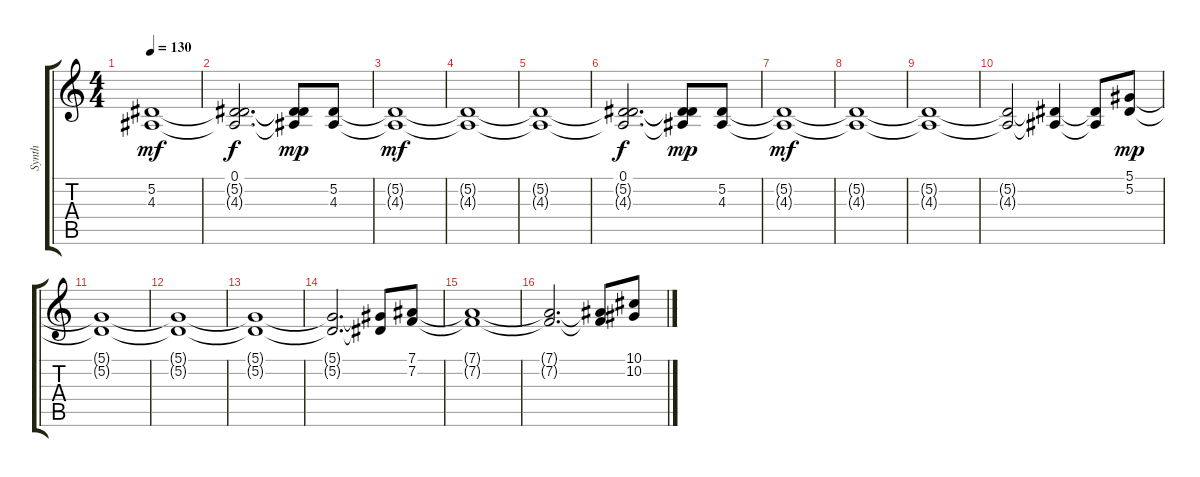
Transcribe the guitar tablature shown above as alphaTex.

\track ("Synth" "Synth") {instrument stringensemble1}
\staff {score tabs}
\tuning (Eb4 Bb3 Gb3 Db3 Ab2 Eb2) {hide}
\ts (4 4)
\tempo 130
\clef g2
\ks c
(5.2{t} 4.3{t}).1{dy mf} |
(0.1 5.2{t} 4.3{t}).2{d dy f} (0.1{t} 5.2{t} 4.3{t}).8{dy mp} (5.2 4.3).8 |
(5.2{t} 4.3{t}).1{dy mf} |
(5.2{t} 4.3{t}).1 |
(5.2{t} 4.3{t}).1 |
(0.1 5.2{t} 4.3{t}).2{d dy f} (0.1{t} 5.2{t} 4.3{t}).8{dy mp} (5.2 4.3).8 |
(5.2{t} 4.3{t}).1{dy mf} |
(5.2{t} 4.3{t}).1 |
(5.2{t} 4.3{t}).1 |
(5.2{t} 4.3{t}).2 (5.2{t} 4.3{t}).4 (5.2{t} 4.3{t}).8 (5.1 5.2).8{dy mp instrument choiraahs} |
(5.1{t} 5.2{t}).1 |
(5.1{t} 5.2{t}).1 |
(5.1{t} 5.2{t}).1 |
(5.1{t} 5.2{t}).2{d} (5.1{t} 5.2{t}).8 (7.1 7.2).8 |
(7.1{t} 7.2{t}).1 |
(7.1{t} 7.2{t}).2{d} (7.1{t} 7.2{t}).8 (10.1 10.2).8
